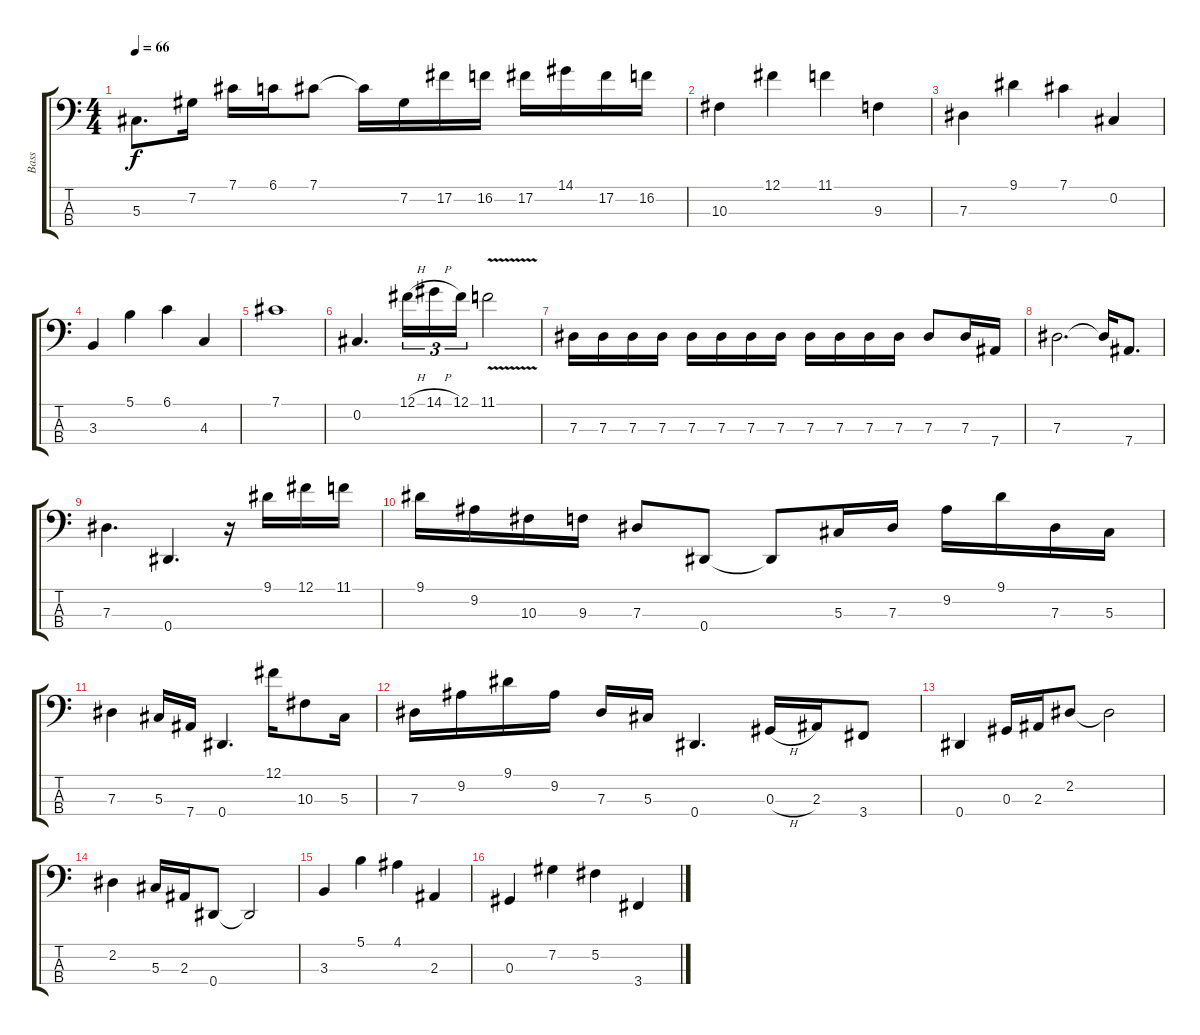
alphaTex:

\track ("Bass" "Bass") {instrument electricbassfinger}
\staff {score tabs}
\tuning (Gb2 Db2 Ab1 Eb1) {hide}
\ts (4 4)
\tempo 66
\clef f4
\ks c
5.3.8{d dy f} 7.2.16 7.1.16 6.1.16 7.1.8 7.1{t}.16 7.2.16 17.2.16 16.2.16 17.2.16 14.1.16 17.2.16 16.2.16 |
10.3.4 12.1.4 11.1.4 9.3.4 |
7.3.4 9.1.4 7.1.4 0.2.4 |
3.3.4 5.1.4 6.1.4 4.3.4 |
7.1.1 |
0.2.4{d} 12.1{h}.16{tu (3 2)} 14.1{h}.16{tu (3 2)} 12.1.16{tu (3 2)} 11.1{v}.2 |
7.3.16 7.3.16 7.3.16 7.3.16 7.3.16 7.3.16 7.3.16 7.3.16 7.3.16 7.3.16 7.3.16 7.3.16 7.3.8 7.3.16 7.4.16 |
7.3.2{d} 7.3{t}.16 7.4.8{d} |
7.3.4{d} 0.4.4{d} r.16 9.1.16 12.1.16 11.1.16 |
9.1.16 9.2.16 10.3.16 9.3.16 7.3.8 0.4.8 0.4{t}.8 5.3.16 7.3.16 9.2.16 9.1.16 7.3.16 5.3.16 |
7.3.4 5.3.16 7.4.16 0.4.4{d} 12.1.16 10.3.8 5.3.16 |
7.3.16 9.2.16 9.1.16 9.2.16 7.3.16 5.3.16 0.4.4{d} 0.3{h}.16 2.3.16 3.4.8 |
0.4.4 0.3.16 2.3.16 2.2.8 2.2{t}.2 |
2.2.4 5.3.16 2.3.16 0.4.8 0.4{t}.2 |
3.3.4 5.1.4 4.1.4 2.3.4 |
0.3.4 7.2.4 5.2.4 3.4.4
